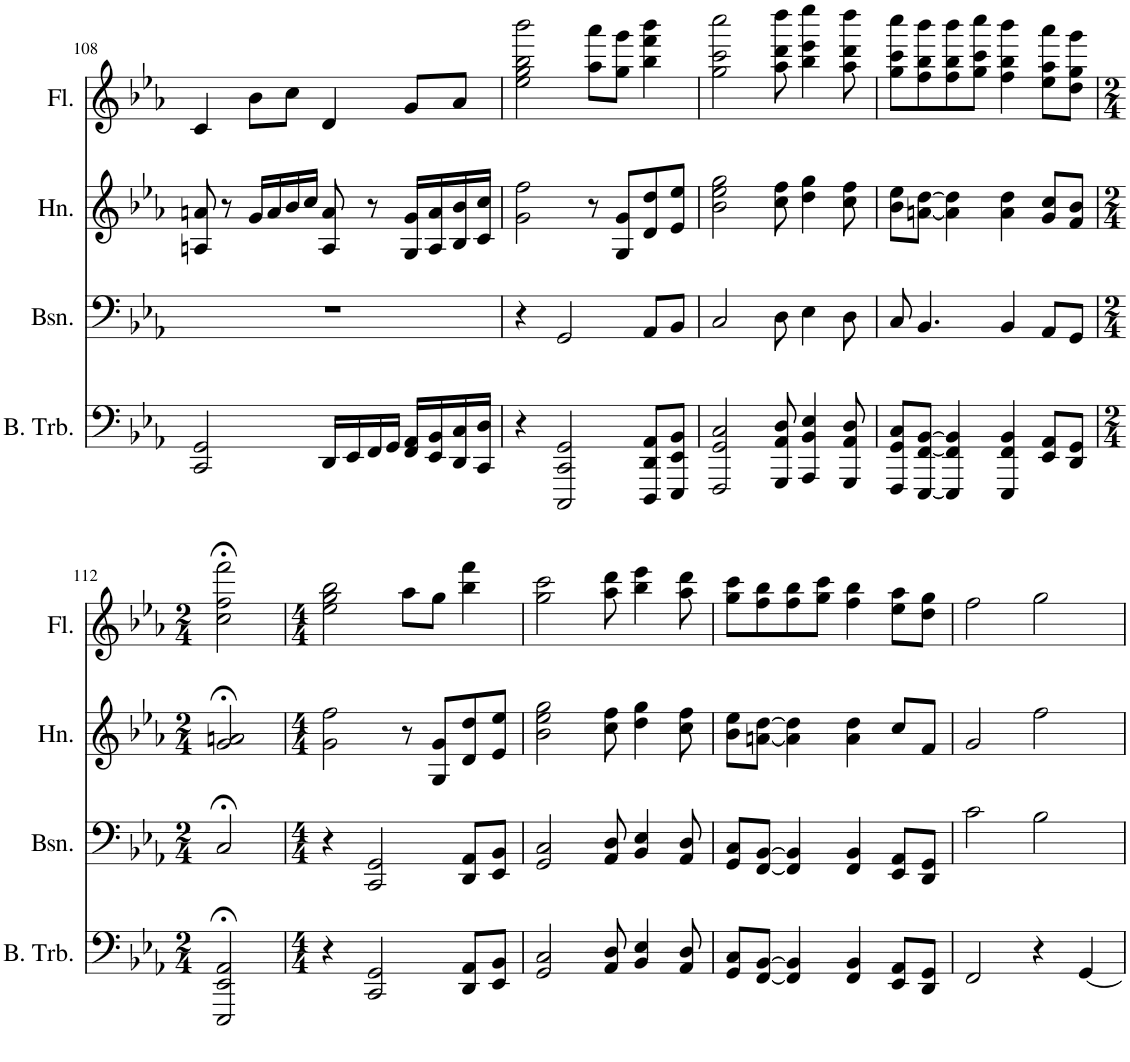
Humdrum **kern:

**kern	**kern	**kern	**kern
*part4	*part3	*part2	*part1
*staff4	*staff3	*staff2	*staff1
*I"Bass Trombone	*I"Bassoon	*I"Horn	*I"Flute
*I'B. Trb.	*I'Bsn.	*I'Hn.	*I'Fl.
!!LO:PB:g=z
*clefF4	*clefF4	*clefG2	*clefG2
*	*	*Trd4c7	*
*k[b-e-a-]	*k[b-e-a-]	*k[b-e-a-]	*k[b-e-a-]
*M4/4	*M4/4	*M4/4	*M4/4
=108	=108	=108	=108
2CC/ 2GG/	1r	8An/ 8an/	4c/
.	.	8r	.
.	.	16g/LL	8b-\L
.	.	16a/	.
.	.	16b-/	8cc\J
.	.	16cc/JJ	.
16DD/LL	.	8A/ 8a/	4d/
16EE-/	.	.	.
16FF/	.	8r	.
16GG/JJ	.	.	.
16FF/ 16AA-/LL	.	16G/ 16g/LL	8g/L
16EE-/ 16BB-/	.	16A/ 16a/	.
16DD/ 16C/	.	16B-/ 16b-/	8a-/J
16CC/ 16D/JJ	.	16c/ 16cc/JJ	.
=109	=109	=109	=109
4r	4r	2g\ 2ff\	2ee-\ 2gg\ 2bb-\ 2bbb-\
2CCC/ 2CC/ 2GG/	2GG/	.	.
.	.	8r	8aa-\ 8aaa-\L
.	.	8G/ 8g/L	8gg\ 8ggg\J
8DDD/ 8DD/ 8AA-/L	8AA-/L	8d/ 8dd/	4bb-\ 4fff\ 4bbb-\
8EEE-/ 8EE-/ 8BB-/J	8BB-/J	8e-/ 8ee-/J	.
=110	=110	=110	=110
2FFF/ 2GG/ 2C/	2C/	2b-\ 2ee-\ 2gg\	2gg\ 2ccc\ 2cccc\
8GGG/ 8AA-/ 8D/	8D\	8cc\ 8ff\	8aa-\ 8ddd\ 8dddd\
4AAA-/ 4BB-/ 4E-/	4E-\	4dd\ 4gg\	4bb-\ 4eee-\ 4eeee-\
8GGG/ 8AA-/ 8D/	8D\	8cc\ 8ff\	8aa-\ 8ddd\ 8dddd\
=111	=111	=111	=111
8FFF/ 8GG/ 8C/L	8C/	8b-\ 8ee-\L	8gg\ 8ccc\ 8cccc\L
[8EEE-/ [8FF/ [8BB-/J	4.BB-/	[8an\ [8dd\J	8ff\ 8bb-\ 8bbb-\
4EEE-/] 4FF/] 4BB-/]	.	4a\] 4dd\]	8ff\ 8bb-\ 8bbb-\
.	.	.	8gg\ 8ccc\ 8cccc\J
4EEE-/ 4FF/ 4BB-/	4BB-/	4a\ 4dd\	4ff\ 4bb-\ 4bbb-\
8EE-/ 8AA-/L	8AA-/L	8g/ 8cc/L	8ee-\ 8aa-\ 8aaa-\L
8DD/ 8GG/J	8GG/J	8f/ 8b-/J	8dd\ 8gg\ 8ggg\J
!!LO:LB:g=z
=112	=112	=112	=112
*M2/4	*M2/4	*M2/4	*M2/4
2EEE-/;< 2EE-/;< 2AA-/;<	2C;</	2g/;< 2an/;<	2cc\;< 2ff\;< 2fff\;<
=113	=113	=113	=113
*M4/4	*M4/4	*M4/4	*M4/4
4r	4r	2g\ 2ff\	2ee-\ 2gg\ 2bb-\
2CC/ 2GG/	2CC/ 2GG/	.	.
.	.	8r	8aa-\L
.	.	8G/ 8g/L	8gg\J
8DD/ 8AA-/L	8DD/ 8AA-/L	8d/ 8dd/	4bb-\ 4fff\
8EE-/ 8BB-/J	8EE-/ 8BB-/J	8e-/ 8ee-/J	.
=114	=114	=114	=114
2GG/ 2C/	2GG/ 2C/	2b-\ 2ee-\ 2gg\	2gg\ 2ccc\
8AA-/ 8D/	8AA-/ 8D/	8cc\ 8ff\	8aa-\ 8ddd\
4BB-/ 4E-/	4BB-/ 4E-/	4dd\ 4gg\	4bb-\ 4eee-\
8AA-/ 8D/	8AA-/ 8D/	8cc\ 8ff\	8aa-\ 8ddd\
=115	=115	=115	=115
8GG/ 8C/L	8GG/ 8C/L	8b-\ 8ee-\L	8gg\ 8ccc\L
[8FF/ [8BB-/J	[8FF/ [8BB-/J	[8an\ [8dd\J	8ff\ 8bb-\
4FF/] 4BB-/]	4FF/] 4BB-/]	4a\] 4dd\]	8ff\ 8bb-\
.	.	.	8gg\ 8ccc\J
4FF/ 4BB-/	4FF/ 4BB-/	4a\ 4dd\	4ff\ 4bb-\
8EE-/ 8AA-/L	8EE-/ 8AA-/L	8cc/L	8ee-\ 8aa-\L
8DD/ 8GG/J	8DD/ 8GG/J	8f/J	8dd\ 8gg\J
=116	=116	=116	=116
2FF/	2c\	2g/	2ff\
4r	2B-\	2ff\	2gg\
[4GG/	.	.	.
=	=	=	=
*-	*-	*-	*-
